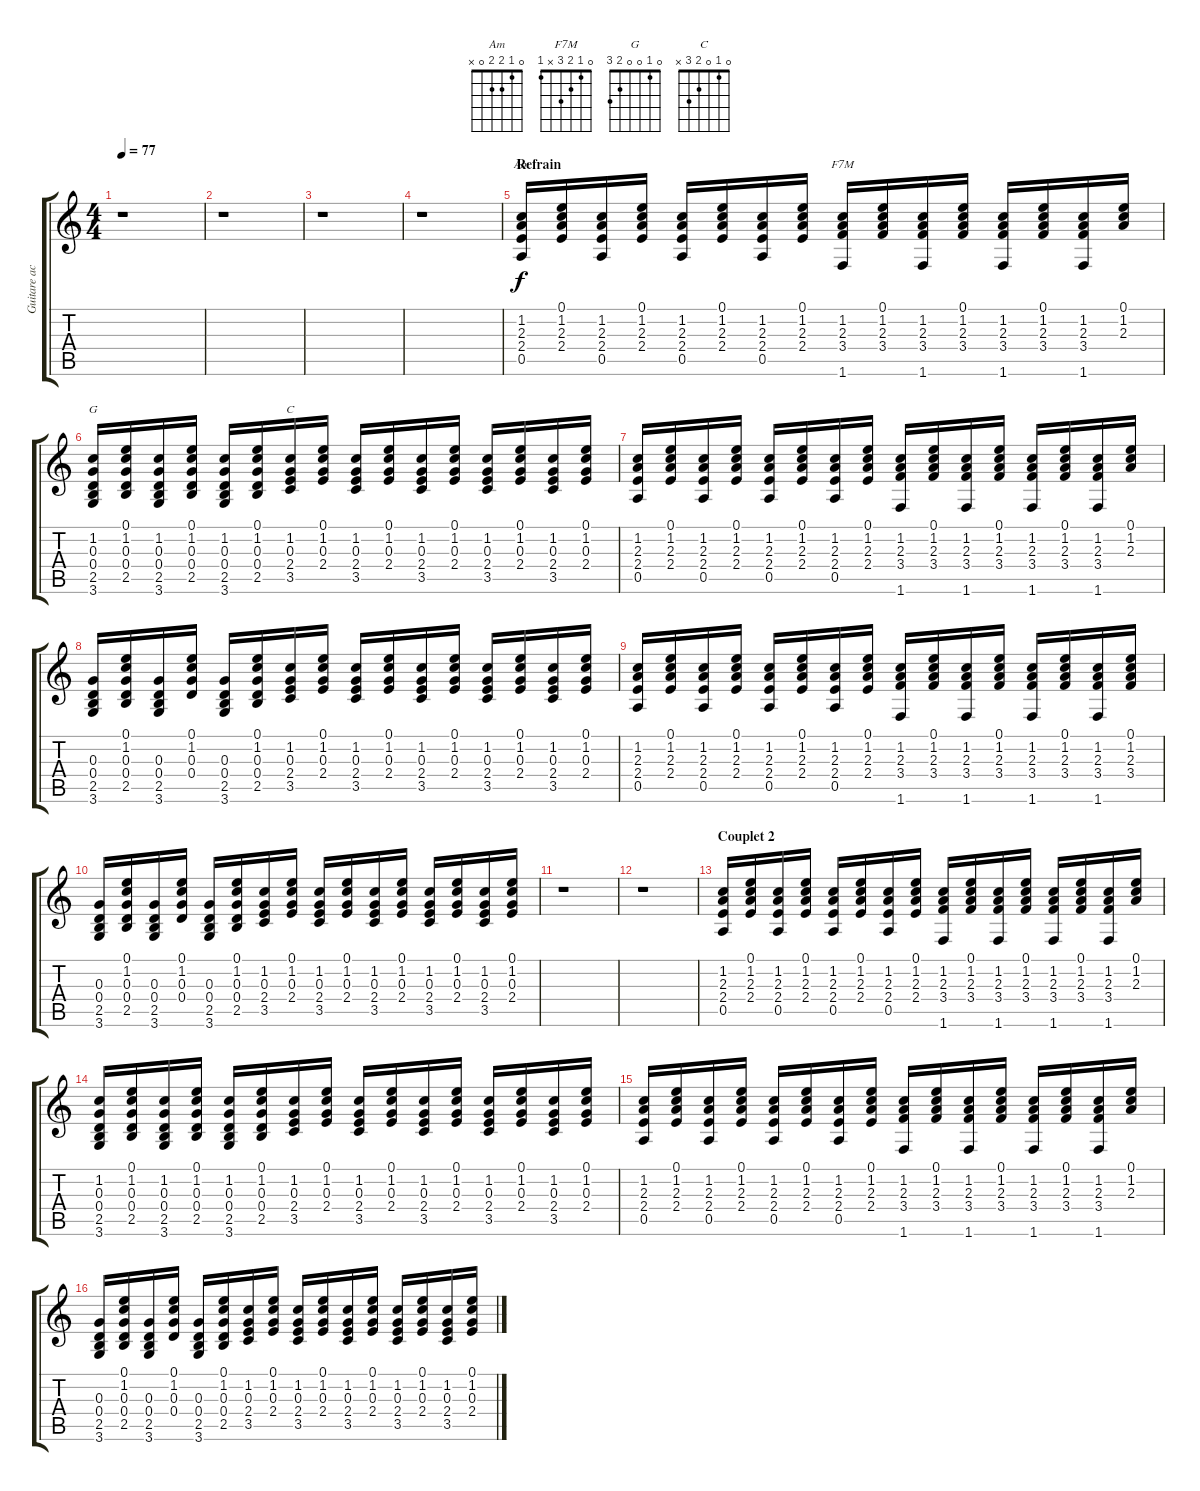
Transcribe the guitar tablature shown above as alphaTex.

\track ("Guitare acoustique" "Guitare ac") {instrument acousticguitarsteel}
\staff {score tabs}
\tuning (E4 B3 G3 D3 A2 E2) {hide}
\chord ("Am" 0 1 2 2 0 x)
\chord ("F7M" 0 1 2 3 x 1)
\chord ("G" 0 1 0 0 2 3)
\chord ("C" 0 1 0 2 3 x)
\ts (4 4)
\tempo 77
\clef g2
\ks c
r.1{dy f} |
r.1 |
r.1 |
r.1 |
\section ("" "Refrain")
(1.2 2.3 2.4 0.5).16{ch "Am"} (0.1 1.2 2.3 2.4).16 (1.2 2.3 2.4 0.5).16 (0.1 1.2 2.3 2.4).16 (1.2 2.3 2.4 0.5).16 (0.1 1.2 2.3 2.4).16 (1.2 2.3 2.4 0.5).16 (0.1 1.2 2.3 2.4).16 (1.2 2.3 3.4 1.6).16{ch "F7M"} (0.1 1.2 2.3 3.4).16 (1.2 2.3 3.4 1.6).16 (0.1 1.2 2.3 3.4).16 (1.2 2.3 3.4 1.6).16 (0.1 1.2 2.3 3.4).16 (1.2 2.3 3.4 1.6).16 (0.1 1.2 2.3).16 |
(1.2 0.3 0.4 2.5 3.6).16{ch "G"} (0.1 1.2 0.3 0.4 2.5).16 (1.2 0.3 0.4 2.5 3.6).16 (0.1 1.2 0.3 0.4 2.5).16 (1.2 0.3 0.4 2.5 3.6).16 (0.1 1.2 0.3 0.4 2.5).16 (1.2 0.3 2.4 3.5).16{ch "C"} (0.1 1.2 0.3 2.4).16 (1.2 0.3 2.4 3.5).16 (0.1 1.2 0.3 2.4).16 (1.2 0.3 2.4 3.5).16 (0.1 1.2 0.3 2.4).16 (1.2 0.3 2.4 3.5).16 (0.1 1.2 0.3 2.4).16 (1.2 0.3 2.4 3.5).16 (0.1 1.2 0.3 2.4).16 |
(1.2 2.3 2.4 0.5).16 (0.1 1.2 2.3 2.4).16 (1.2 2.3 2.4 0.5).16 (0.1 1.2 2.3 2.4).16 (1.2 2.3 2.4 0.5).16 (0.1 1.2 2.3 2.4).16 (1.2 2.3 2.4 0.5).16 (0.1 1.2 2.3 2.4).16 (1.2 2.3 3.4 1.6).16 (0.1 1.2 2.3 3.4).16 (1.2 2.3 3.4 1.6).16 (0.1 1.2 2.3 3.4).16 (1.2 2.3 3.4 1.6).16 (0.1 1.2 2.3 3.4).16 (1.2 2.3 3.4 1.6).16 (0.1 1.2 2.3).16 |
(0.3 0.4 2.5 3.6).16 (0.1 1.2 0.3 0.4 2.5).16 (0.3 0.4 2.5 3.6).16 (0.1 1.2 0.3 0.4).16 (0.3 0.4 2.5 3.6).16 (0.1 1.2 0.3 0.4 2.5).16 (1.2 0.3 2.4 3.5).16 (0.1 1.2 0.3 2.4).16 (1.2 0.3 2.4 3.5).16 (0.1 1.2 0.3 2.4).16 (1.2 0.3 2.4 3.5).16 (0.1 1.2 0.3 2.4).16 (1.2 0.3 2.4 3.5).16 (0.1 1.2 0.3 2.4).16 (1.2 0.3 2.4 3.5).16 (0.1 1.2 0.3 2.4).16 |
(1.2 2.3 2.4 0.5).16 (0.1 1.2 2.3 2.4).16 (1.2 2.3 2.4 0.5).16 (0.1 1.2 2.3 2.4).16 (1.2 2.3 2.4 0.5).16 (0.1 1.2 2.3 2.4).16 (1.2 2.3 2.4 0.5).16 (0.1 1.2 2.3 2.4).16 (1.2 2.3 3.4 1.6).16 (0.1 1.2 2.3 3.4).16 (1.2 2.3 3.4 1.6).16 (0.1 1.2 2.3 3.4).16 (1.2 2.3 3.4 1.6).16 (0.1 1.2 2.3 3.4).16 (1.2 2.3 3.4 1.6).16 (0.1 1.2 2.3 3.4).16 |
(0.3 0.4 2.5 3.6).16 (0.1 1.2 0.3 0.4 2.5).16 (0.3 0.4 2.5 3.6).16 (0.1 1.2 0.3 0.4).16 (0.3 0.4 2.5 3.6).16 (0.1 1.2 0.3 0.4 2.5).16 (1.2 0.3 2.4 3.5).16 (0.1 1.2 0.3 2.4).16 (1.2 0.3 2.4 3.5).16 (0.1 1.2 0.3 2.4).16 (1.2 0.3 2.4 3.5).16 (0.1 1.2 0.3 2.4).16 (1.2 0.3 2.4 3.5).16 (0.1 1.2 0.3 2.4).16 (1.2 0.3 2.4 3.5).16 (0.1 1.2 0.3 2.4).16 |
r.1 |
r.1 |
\section ("" "Couplet 2")
(1.2 2.3 2.4 0.5).16 (0.1 1.2 2.3 2.4).16 (1.2 2.3 2.4 0.5).16 (0.1 1.2 2.3 2.4).16 (1.2 2.3 2.4 0.5).16 (0.1 1.2 2.3 2.4).16 (1.2 2.3 2.4 0.5).16 (0.1 1.2 2.3 2.4).16 (1.2 2.3 3.4 1.6).16 (0.1 1.2 2.3 3.4).16 (1.2 2.3 3.4 1.6).16 (0.1 1.2 2.3 3.4).16 (1.2 2.3 3.4 1.6).16 (0.1 1.2 2.3 3.4).16 (1.2 2.3 3.4 1.6).16 (0.1 1.2 2.3).16 |
(1.2 0.3 0.4 2.5 3.6).16 (0.1 1.2 0.3 0.4 2.5).16 (1.2 0.3 0.4 2.5 3.6).16 (0.1 1.2 0.3 0.4 2.5).16 (1.2 0.3 0.4 2.5 3.6).16 (0.1 1.2 0.3 0.4 2.5).16 (1.2 0.3 2.4 3.5).16 (0.1 1.2 0.3 2.4).16 (1.2 0.3 2.4 3.5).16 (0.1 1.2 0.3 2.4).16 (1.2 0.3 2.4 3.5).16 (0.1 1.2 0.3 2.4).16 (1.2 0.3 2.4 3.5).16 (0.1 1.2 0.3 2.4).16 (1.2 0.3 2.4 3.5).16 (0.1 1.2 0.3 2.4).16 |
(1.2 2.3 2.4 0.5).16 (0.1 1.2 2.3 2.4).16 (1.2 2.3 2.4 0.5).16 (0.1 1.2 2.3 2.4).16 (1.2 2.3 2.4 0.5).16 (0.1 1.2 2.3 2.4).16 (1.2 2.3 2.4 0.5).16 (0.1 1.2 2.3 2.4).16 (1.2 2.3 3.4 1.6).16 (0.1 1.2 2.3 3.4).16 (1.2 2.3 3.4 1.6).16 (0.1 1.2 2.3 3.4).16 (1.2 2.3 3.4 1.6).16 (0.1 1.2 2.3 3.4).16 (1.2 2.3 3.4 1.6).16 (0.1 1.2 2.3).16 |
(0.3 0.4 2.5 3.6).16 (0.1 1.2 0.3 0.4 2.5).16 (0.3 0.4 2.5 3.6).16 (0.1 1.2 0.3 0.4).16 (0.3 0.4 2.5 3.6).16 (0.1 1.2 0.3 0.4 2.5).16 (1.2 0.3 2.4 3.5).16 (0.1 1.2 0.3 2.4).16 (1.2 0.3 2.4 3.5).16 (0.1 1.2 0.3 2.4).16 (1.2 0.3 2.4 3.5).16 (0.1 1.2 0.3 2.4).16 (1.2 0.3 2.4 3.5).16 (0.1 1.2 0.3 2.4).16 (1.2 0.3 2.4 3.5).16 (0.1 1.2 0.3 2.4).16
